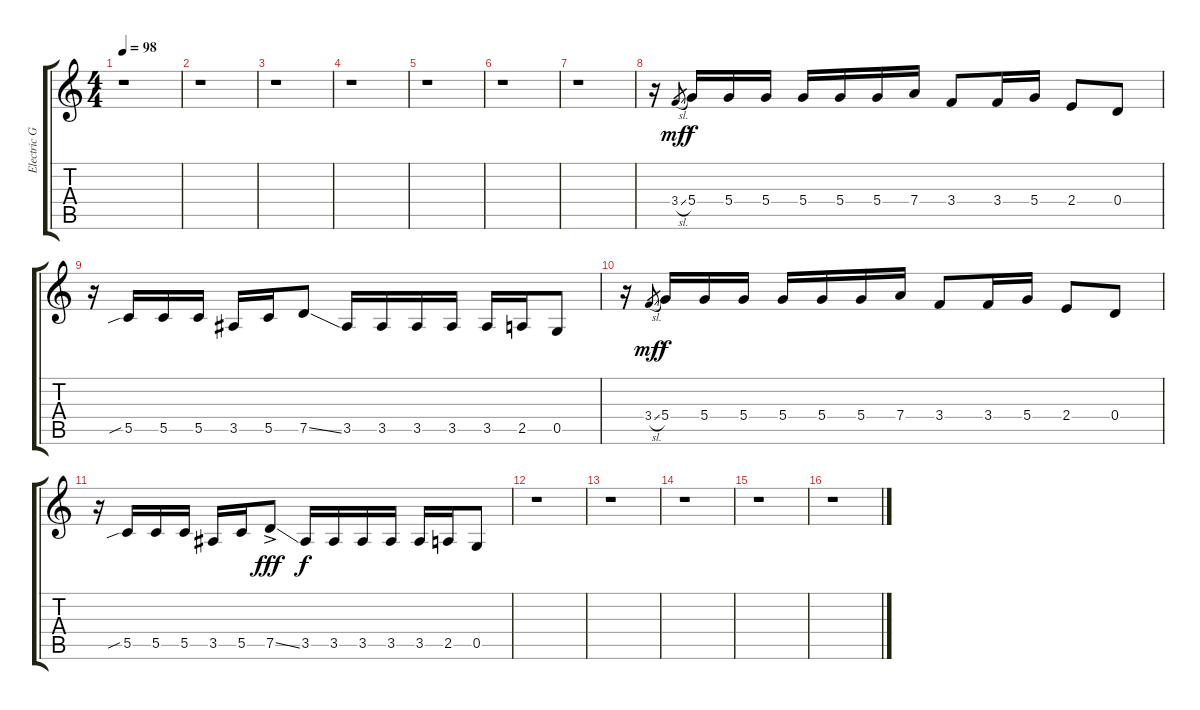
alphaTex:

\track ("Electric Guitar 1" "Electric G") {instrument distortionguitar}
\staff {score tabs}
\tuning (D4 G3 G3 D3 G2 D2) {hide}
\ts (4 4)
\tempo 98
\clef g2
\ks c
r.1{dy f} |
r.1 |
r.1 |
r.1 |
r.1 |
r.1 |
r.1 |
r.16 3.4{sl}.8{gr dy mf} 5.4.16{dy f} 5.4.16 5.4.16 5.4.16 5.4.16 5.4.16 7.4.16 3.4.8 3.4.16 5.4.16 2.4.8 0.4.8 |
r.16 5.5{sib}.16 5.5.16 5.5.16 3.5.16 5.5.16 7.5{ss}.8 3.5.16 3.5.16 3.5.16 3.5.16 3.5.16 2.5.16 0.5.8 |
r.16 3.4{sl}.8{gr dy mf} 5.4.16{dy f} 5.4.16 5.4.16 5.4.16 5.4.16 5.4.16 7.4.16 3.4.8 3.4.16 5.4.16 2.4.8 0.4.8 |
r.16 5.5{sib}.16 5.5.16 5.5.16 3.5.16 5.5.16 7.5{ss ac}.8{dy fff} 3.5.16{dy f} 3.5.16 3.5.16 3.5.16 3.5.16 2.5.16 0.5.8 |
r.1 |
r.1 |
r.1 |
r.1 |
r.1
